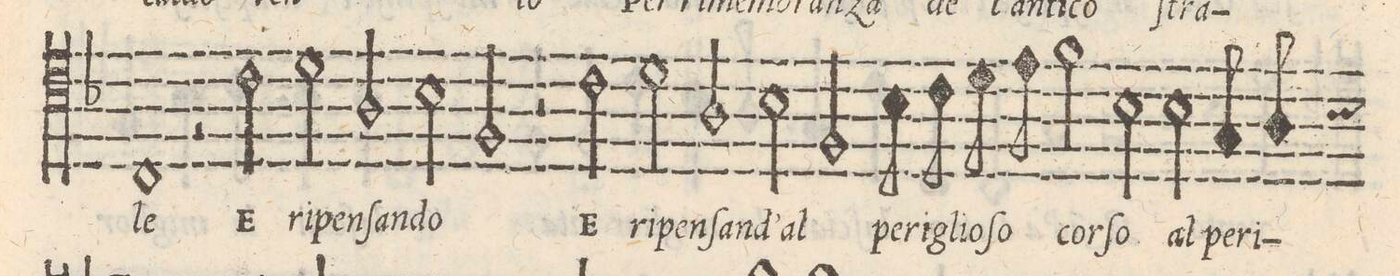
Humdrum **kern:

**kern	**text
*I"BASSO	*
*clefC4	*
*k[b-]	*
*met(c)	*
*M2/1	*
1C/	-le
=14-	=14-
2r	.
2c\	E
2d\	ri-
2A/	-pen-
=15-	=15-
2B-\	-ſan-
2F/	-do
2r	.
2c\	E
=16-	=16-
2d\	ri-
2A/	-pen-
2B-\	-ſan-
2F/	-d'al
=17-	=17-
8B-\	pe-
8c\	-ri-
8d\	-glio-
8e\	-ſo
2f\	cor-
2B-\	-ſo
2B-\	al
=18-	=18-
8G/	pe-
8A/	-ri-
*-	*-
